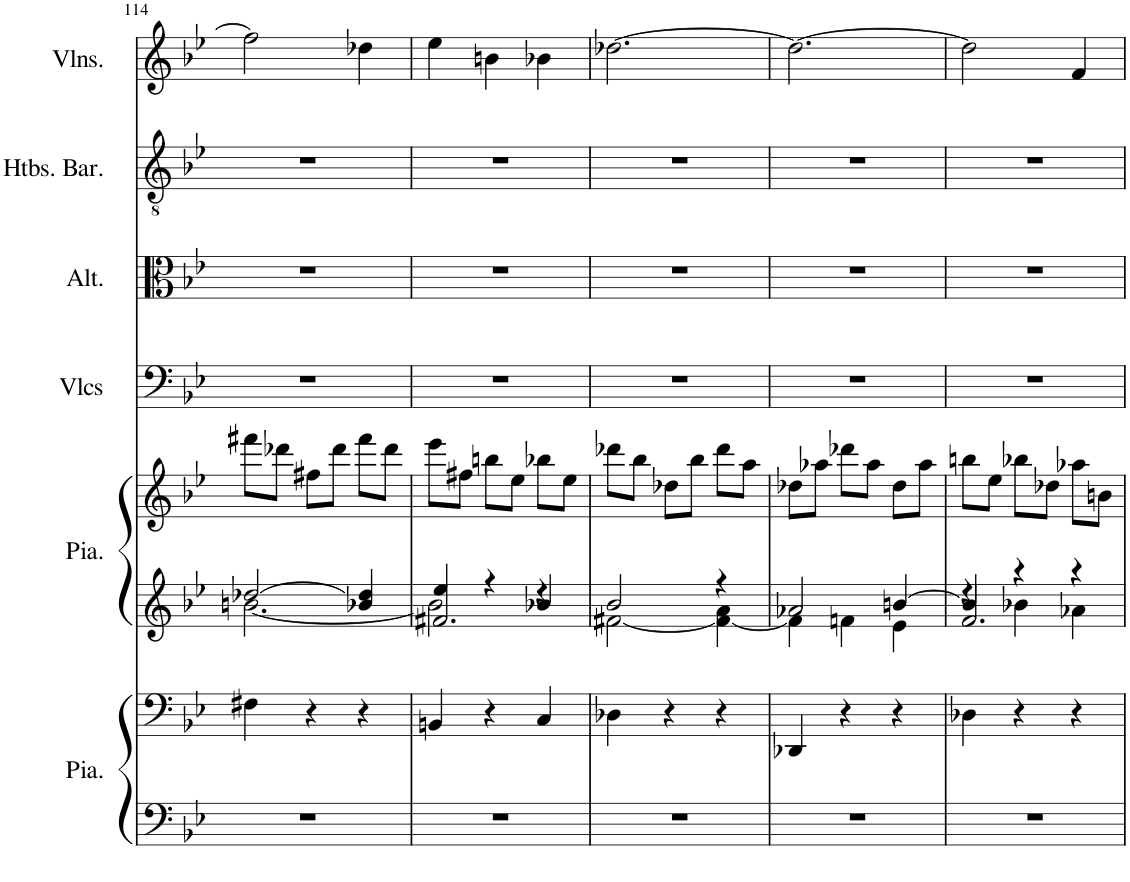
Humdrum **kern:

**kern	**kern	**kern	**kern	**kern	**kern	**kern	**kern
*part6	*part6	*part5	*part5	*part4	*part3	*part2	*part1
*staff8	*staff7	*staff6	*staff5	*staff4	*staff3	*staff2	*staff1
*I"Piano, Pedals	*	*I"Piano, Organ	*	*I"Violoncelles, Bass	*I"Altos, Tenor	*I"Hautbois Baryton, Alto	*I"Violons, Soprano
*I'Pia.	*	*I'Pia.	*	*I'Vlcs	*I'Alt.	*I'Htbs. Bar.	*I'Vlns.
!!LO:PB:g=z
*clefF4	*clefF4	*clefG2	*clefG2	*clefF4	*clefC3	*clefGv2	*clefG2
*k[b-e-]	*k[b-e-]	*k[b-e-]	*k[b-e-]	*k[b-e-]	*k[b-e-]	*k[b-e-]	*k[b-e-]
*M3/4	*M3/4	*M3/4	*M3/4	*M3/4	*M3/4	*M3/4	*M3/4
=114	=114	=114	=114	=114	=114	=114	=114
*	*	*^	*	*	*	*	*
2.r	4F#X\	[2dd-X/	[2.bn\	8fff#X\L	2.r	2.r	2.r	2ff#\]
.	.	.	.	8ddd-X\J	.	.	.	.
.	4r	.	.	8ff#X\L	.	.	.	.
.	.	.	.	8ddd-\J	.	.	.	.
.	4r	4b-X/ 4dd-/]	.	8fff#\L	.	.	.	4dd-X\
.	.	.	.	8ddd-\J	.	.	.	.
=115	=115	=115	=115	=115	=115	=115	=115	=115
*	*	*	*^	*	*	*	*	*
2.r	4BBn/	4ee-/	2b\]	2.f#X/	8eee-\L	2.r	2.r	2.r	4ee-\
.	.	.	.	.	8ff#X\J	.	.	.	.
.	4r	4r	.	.	8bbn\L	.	.	.	4bn\
.	.	.	.	.	8ee-\J	.	.	.	.
.	4C/	4b-X/	4r	.	8bb-X\L	.	.	.	4b-X\
.	.	.	.	.	8ee-\J	.	.	.	.
*	*	*	*v	*v	*	*	*	*	*
=116	=116	=116	=116	=116	=116	=116	=116	=116
2.r	4D-X\	2b-/	[2f#X\	8ddd-X\L	2.r	2.r	2.r	[2.dd-X\
.	.	.	.	8bb-\J	.	.	.	.
.	4r	.	.	8dd-X\L	.	.	.	.
.	.	.	.	8bb-\J	.	.	.	.
.	4r	4r	4f#\_ 4a\	8ddd-\L	.	.	.	.
.	.	.	.	8aa\J	.	.	.	.
=117	=117	=117	=117	=117	=117	=117	=117	=117
2.r	4DD-X/	2a-X/	4f#\]	8dd-X\L	2.r	2.r	2.r	2.dd-\_
.	.	.	.	8aa-X\J	.	.	.	.
.	4r	.	4fn\	8ddd-X\L	.	.	.	.
.	.	.	.	8aa-\J	.	.	.	.
.	4r	[4bn/	4e-\	8dd-\L	.	.	.	.
.	.	.	.	8aa-\J	.	.	.	.
=118	=118	=118	=118	=118	=118	=118	=118	=118
*	*	*	*^	*	*	*	*	*
2.r	4D-X\	4b/]	4r	2.f/	8bbn\L	2.r	2.r	2.r	2dd-\]
.	.	.	.	.	8ee-\J	.	.	.	.
.	4r	4r	4b-X\	.	8bb-X\L	.	.	.	.
.	.	.	.	.	8dd-X\J	.	.	.	.
.	4r	4r	4a-X\	.	8aa-X\L	.	.	.	4f/
.	.	.	.	.	8bn\J	.	.	.	.
*	*	*v	*v	*v	*	*	*	*	*
=	=	=	=	=	=	=	=
*-	*-	*-	*-	*-	*-	*-	*-
